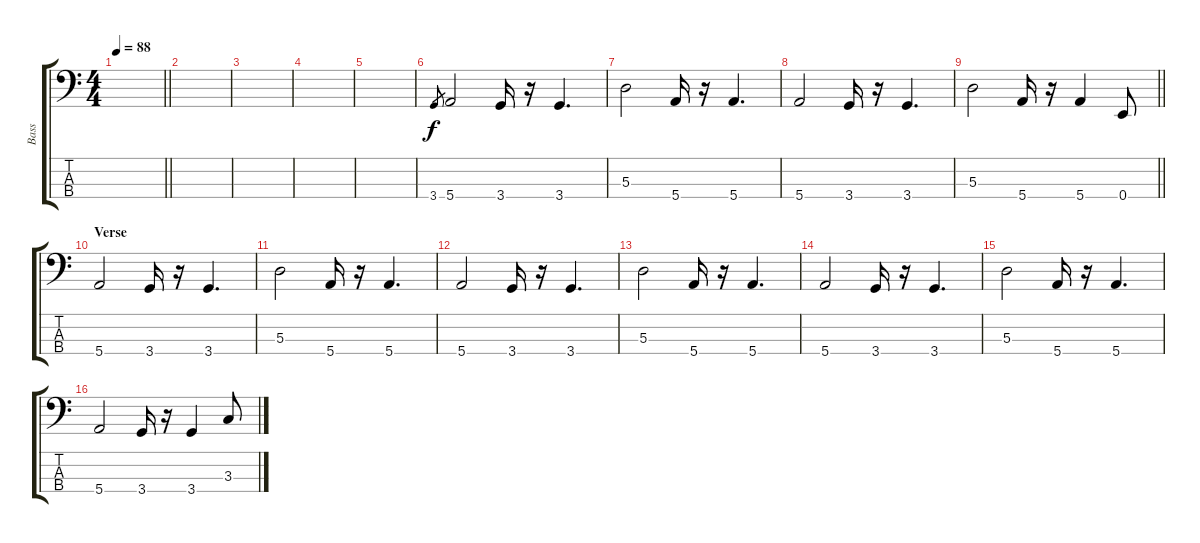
\track ("Bass" "Bass") {instrument electricbassfinger}
\staff {score tabs}
\tuning (G2 D2 A1 E1) {hide}
\ts (4 4)
\tempo 88
\clef f4
\barLineRight lightlight
\ks c
|
|
|
|
|
3.4.8{gr} 5.4.2 3.4.16 r.16 3.4.4{d} |
5.3.2 5.4.16 r.16 5.4.4{d} |
5.4.2 3.4.16 r.16 3.4.4{d} |
\barLineRight lightlight
5.3.2 5.4.16 r.16 5.4.4 0.4.8 |
\section ("" "Verse")
5.4.2 3.4.16 r.16 3.4.4{d} |
5.3.2 5.4.16 r.16 5.4.4{d} |
5.4.2 3.4.16 r.16 3.4.4{d} |
5.3.2 5.4.16 r.16 5.4.4{d} |
5.4.2 3.4.16 r.16 3.4.4{d} |
5.3.2 5.4.16 r.16 5.4.4{d} |
5.4.2 3.4.16 r.16 3.4.4 3.3.8
